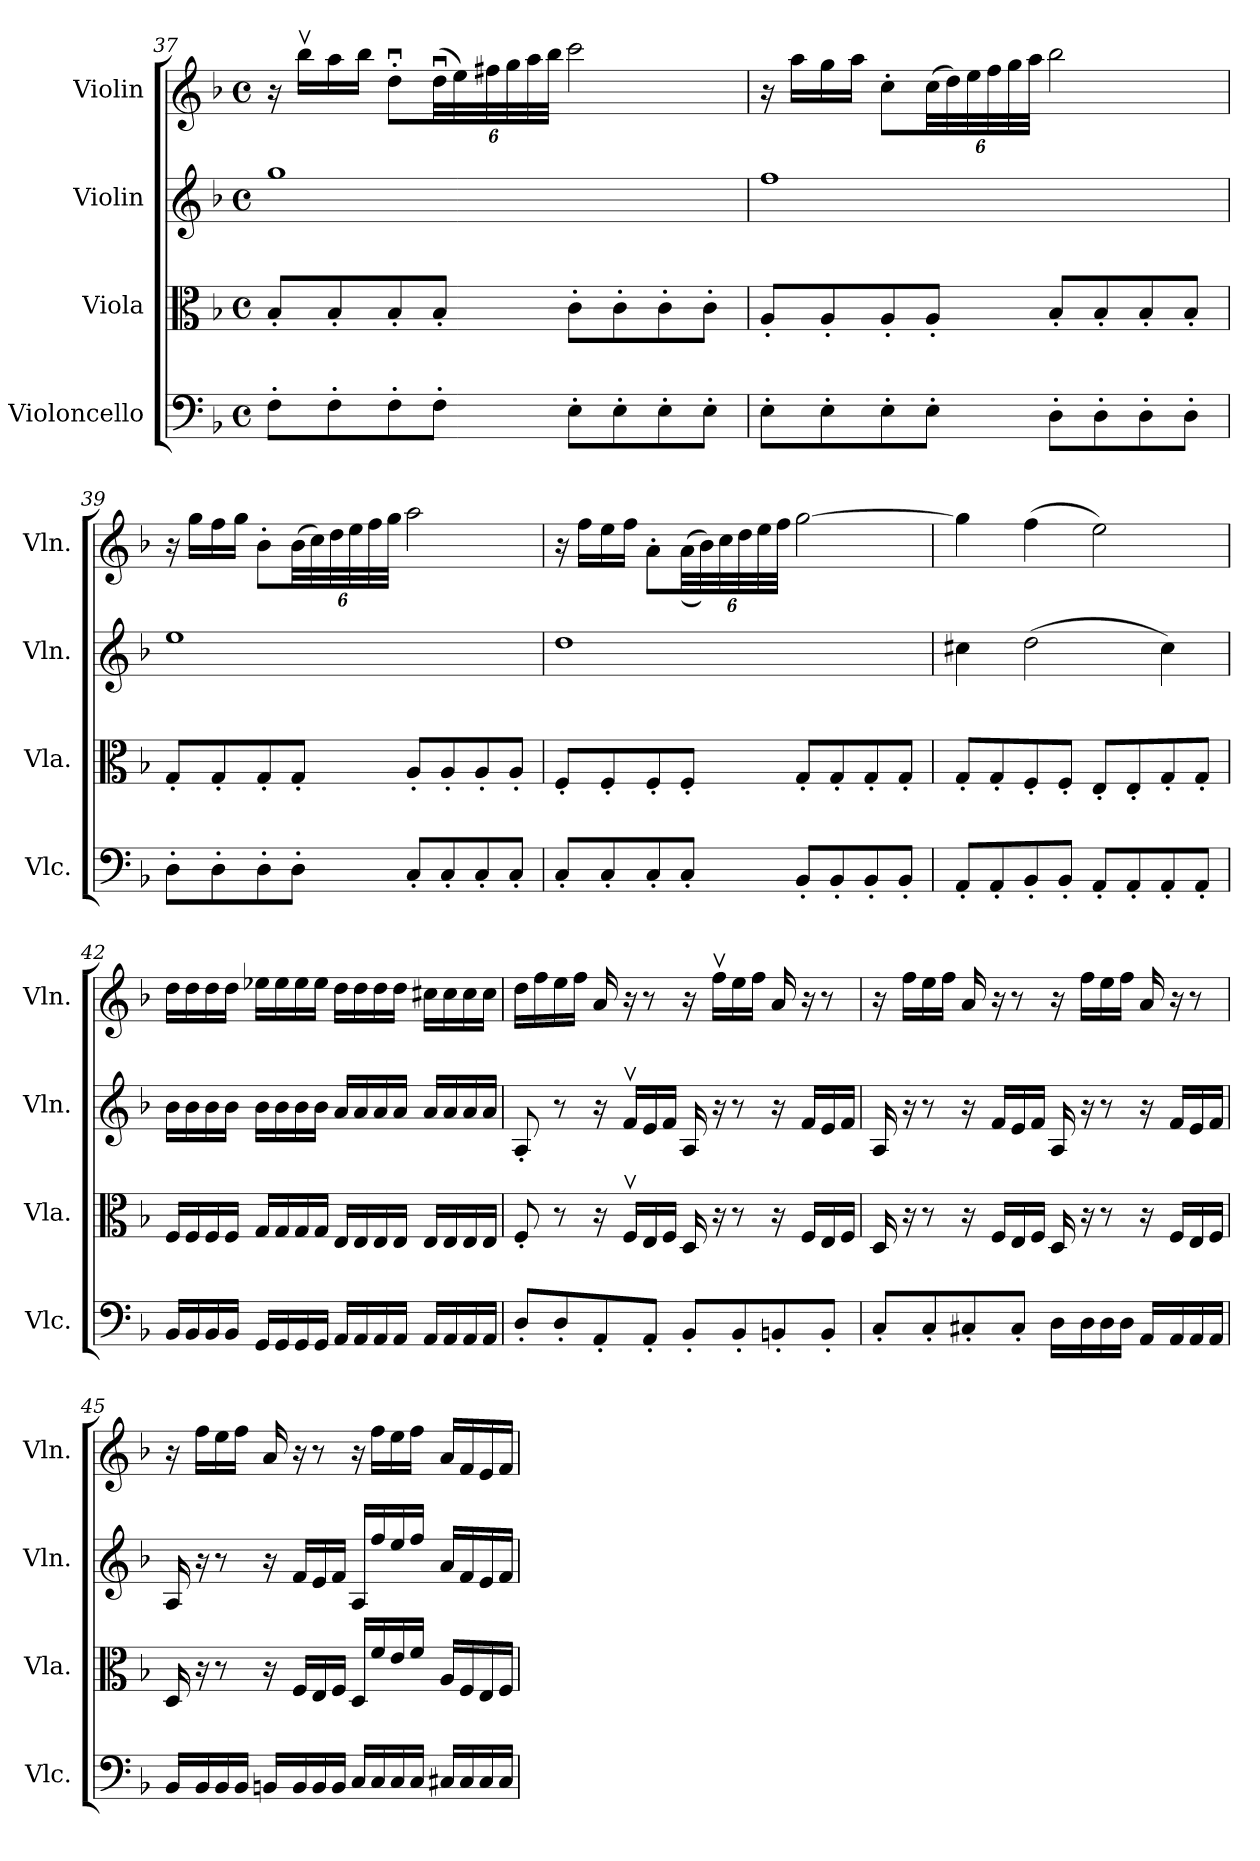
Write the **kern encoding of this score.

**kern	**kern	**kern	**kern
*part4	*part3	*part2	*part1
*staff4	*staff3	*staff2	*staff1
*I"Violoncello	*I"Viola	*I"Violin	*I"Violin
*I'Vlc.	*I'Vla.	*I'Vln.	*I'Vln.
!!LO:PB:g=z
*clefF4	*clefC3	*clefG2	*clefG2
*k[b-]	*k[b-]	*k[b-]	*k[b-]
*M4/4	*M4/4	*M4/4	*M4/4
*met(c)	*met(c)	*met(c)	*met(c)
=37	=37	=37	=37
8F'\L	8B-'/L	1gg	16r
.	.	.	16bb-v\LL
8F'\	8B-'/	.	16aa\
.	.	.	16bb-\JJ
8F'\	8B-'/	.	8ddu'\L
*	*	*	*Xbrackettup
8F'\J	8B-'/J	.	(48ddu\LL
.	.	.	48ee\)
.	.	.	48ff#X\
.	.	.	48gg\
.	.	.	48aa\
.	.	.	48bb-\JJJ
8E'\L	8c'\L	.	2ccc\
8E'\	8c'\	.	.
8E'\	8c'\	.	.
8E'\J	8c'\J	.	.
=38	=38	=38	=38
8E'\L	8A'/L	1ff	16r
.	.	.	16aa\LL
8E'\	8A'/	.	16gg\
.	.	.	16aa\JJ
8E'\	8A'/	.	8cc'\L
8E'\J	8A'/J	.	(48cc\LL
.	.	.	48dd\)
.	.	.	48ee\
.	.	.	48ff\
.	.	.	48gg\
.	.	.	48aa\JJJ
8D'\L	8B-'/L	.	2bb-\
8D'\	8B-'/	.	.
8D'\	8B-'/	.	.
8D'\J	8B-'/J	.	.
=39	=39	=39	=39
8D'\L	8G'/L	1ee	16r
.	.	.	16gg\LL
8D'\	8G'/	.	16ff\
.	.	.	16gg\JJ
8D'\	8G'/	.	8b-'\L
8D'\J	8G'/J	.	(48b-\LL
.	.	.	48cc\)
.	.	.	48dd\
.	.	.	48ee\
.	.	.	48ff\
.	.	.	48gg\JJJ
8C'/L	8A'/L	.	2aa\
8C'/	8A'/	.	.
8C'/	8A'/	.	.
8C'/J	8A'/J	.	.
!!LO:LB:g=z
=40	=40	=40	=40
8C'/L	8F'/L	1dd	16r
.	.	.	16ff\LL
8C'/	8F'/	.	16ee\
.	.	.	16ff\JJ
8C'/	8F'/	.	8a'\L
8C'/J	8F'/J	.	((48a\LL
.	.	.	48b-\))
.	.	.	48cc\
.	.	.	48dd\
.	.	.	48ee\
.	.	.	48ff\JJJ
8BB-'/L	8G'/L	.	[2gg\
8BB-'/	8G'/	.	.
8BB-'/	8G'/	.	.
8BB-'/J	8G'/J	.	.
=41	=41	=41	=41
8AA'/L	8G'/L	4cc#X\	4gg\]
8AA'/	8G'/	.	.
8BB-'/	8F'/	(2dd\	(4ff\
8BB-'/J	8F'/J	.	.
8AA'/L	8E'/L	.	2ee\)
8AA'/	8E'/	.	.
8AA'/	8G'/	4cc#\)	.
8AA'/J	8G'/J	.	.
=42	=42	=42	=42
16BB-/LL	16F/LL	16b-\LL	16dd\LL
16BB-/	16F/	16b-\	16dd\
16BB-/	16F/	16b-\	16dd\
16BB-/JJ	16F/JJ	16b-\JJ	16dd\JJ
16GG/LL	16G/LL	16b-\LL	16ee-X\LL
16GG/	16G/	16b-\	16ee-\
16GG/	16G/	16b-\	16ee-\
16GG/JJ	16G/JJ	16b-\JJ	16ee-\JJ
16AA/LL	16E/LL	16a/LL	16dd\LL
16AA/	16E/	16a/	16dd\
16AA/	16E/	16a/	16dd\
16AA/JJ	16E/JJ	16a/JJ	16dd\JJ
16AA/LL	16E/LL	16a/LL	16cc#X\LL
16AA/	16E/	16a/	16cc#\
16AA/	16E/	16a/	16cc#\
16AA/JJ	16E/JJ	16a/JJ	16cc#\JJ
!!LO:LB:g=z
=43	=43	=43	=43
8D'/L	8F'/	8A'/	16dd\LL
.	.	.	16ff\
8D'/	8r	8r	16ee\
.	.	.	16ff\JJ
8AA'/	16r	16r	16a/
.	16Fv/LL	16fv/LL	16r
8AA'/J	16E/	16e/	8r
.	16F/JJ	16f/JJ	.
8BB-'/L	16D/	16A/	16r
.	16r	16r	16ffv\LL
8BB-'/	8r	8r	16ee\
.	.	.	16ff\JJ
8BBn'/	16r	16r	16a/
.	16F/LL	16f/LL	16r
8BB'/J	16E/	16e/	8r
.	16F/JJ	16f/JJ	.
=44	=44	=44	=44
8C'/L	16D/	16A/	16r
.	16r	16r	16ff\LL
8C'/	8r	8r	16ee\
.	.	.	16ff\JJ
8C#X'/	16r	16r	16a/
.	16F/LL	16f/LL	16r
8C#'/J	16E/	16e/	8r
.	16F/JJ	16f/JJ	.
16D\LL	16D/	16A/	16r
16D\	16r	16r	16ff\LL
16D\	8r	8r	16ee\
16D\JJ	.	.	16ff\JJ
16AA/LL	16r	16r	16a/
16AA/	16F/LL	16f/LL	16r
16AA/	16E/	16e/	8r
16AA/JJ	16F/JJ	16f/JJ	.
=45	=45	=45	=45
16BB-/LL	16D/	16A/	16r
16BB-/	16r	16r	16ff\LL
16BB-/	8r	8r	16ee\
16BB-/JJ	.	.	16ff\JJ
16BBn/LL	16r	16r	16a/
16BB/	16F/LL	16f/LL	16r
16BB/	16E/	16e/	8r
16BB/JJ	16F/JJ	16f/JJ	.
16C/LL	16D/LL	16A/LL	16r
16C/	16f/	16ff/	16ff\LL
16C/	16e/	16ee/	16ee\
16C/JJ	16f/JJ	16ff/JJ	16ff\JJ
16C#X/LL	16A/LL	16a/LL	16a/LL
16C#/	16F/	16f/	16f/
16C#/	16E/	16e/	16e/
16C#/JJ	16F/JJ	16f/JJ	16f/JJ
=	=	=	=
*-	*-	*-	*-
